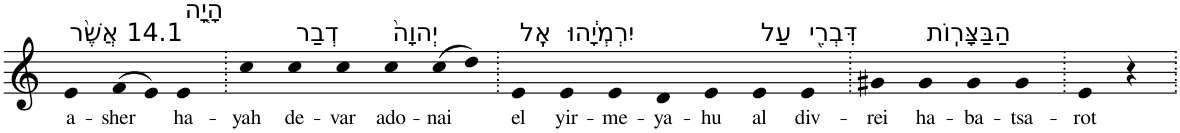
**kern	**text
*part1	*part1
*staff1	*staff1
*I"Piano	*
*I'Pno	*
*clefG2	*
*k[]	*
=1	=1
!LO:TX:a:t=14.1 אֲשֶׁ֨ר	!
!	!LO:LY:b
4e	a-
!	!LO:LY:b
(>8f	-sher
8e)	.
!LO:TX:a:t=הָיָ֤ה	!
!	!LO:LY:b
4e	ha-
=2.	=2.
!	!LO:LY:b
4cc	-yah
!LO:TX:a:t=דְבַר	!
!	!LO:LY:b
4cc	de-
!	!LO:LY:b
4cc	-var
!LO:TX:a:t=יְהוָה֙	!
!	!LO:LY:b
4cc	ado-
!	!LO:LY:b
(>8cc	-nai
8dd)	.
=3.	=3.
!LO:TX:a:t=אֶֽל	!
!	!LO:LY:b
4e	el
!LO:TX:a:t=יִרְמְיָ֔הוּ	!
!	!LO:LY:b
4e	yir-
!	!LO:LY:b
4e	-me-
!	!LO:LY:b
4d	-ya-
!	!LO:LY:b
4e	-hu
!LO:TX:a:t=עַל	!
!	!LO:LY:b
4e	al
!LO:TX:a:t=דִּבְרֵ֖י	!
!	!LO:LY:b
4e	div-
=4.	=4.
!	!LO:LY:b
4g#X	-rei
!LO:TX:a:t=הַבַּצָּרֽוֹת	!
!	!LO:LY:b
4g#	ha-
!	!LO:LY:b
4g#	-ba-
!	!LO:LY:b
4g#	-tsa-
=5.	=5.
!	!LO:LY:b
4e	-rot
4r	.
=.	=.
*-	*-
